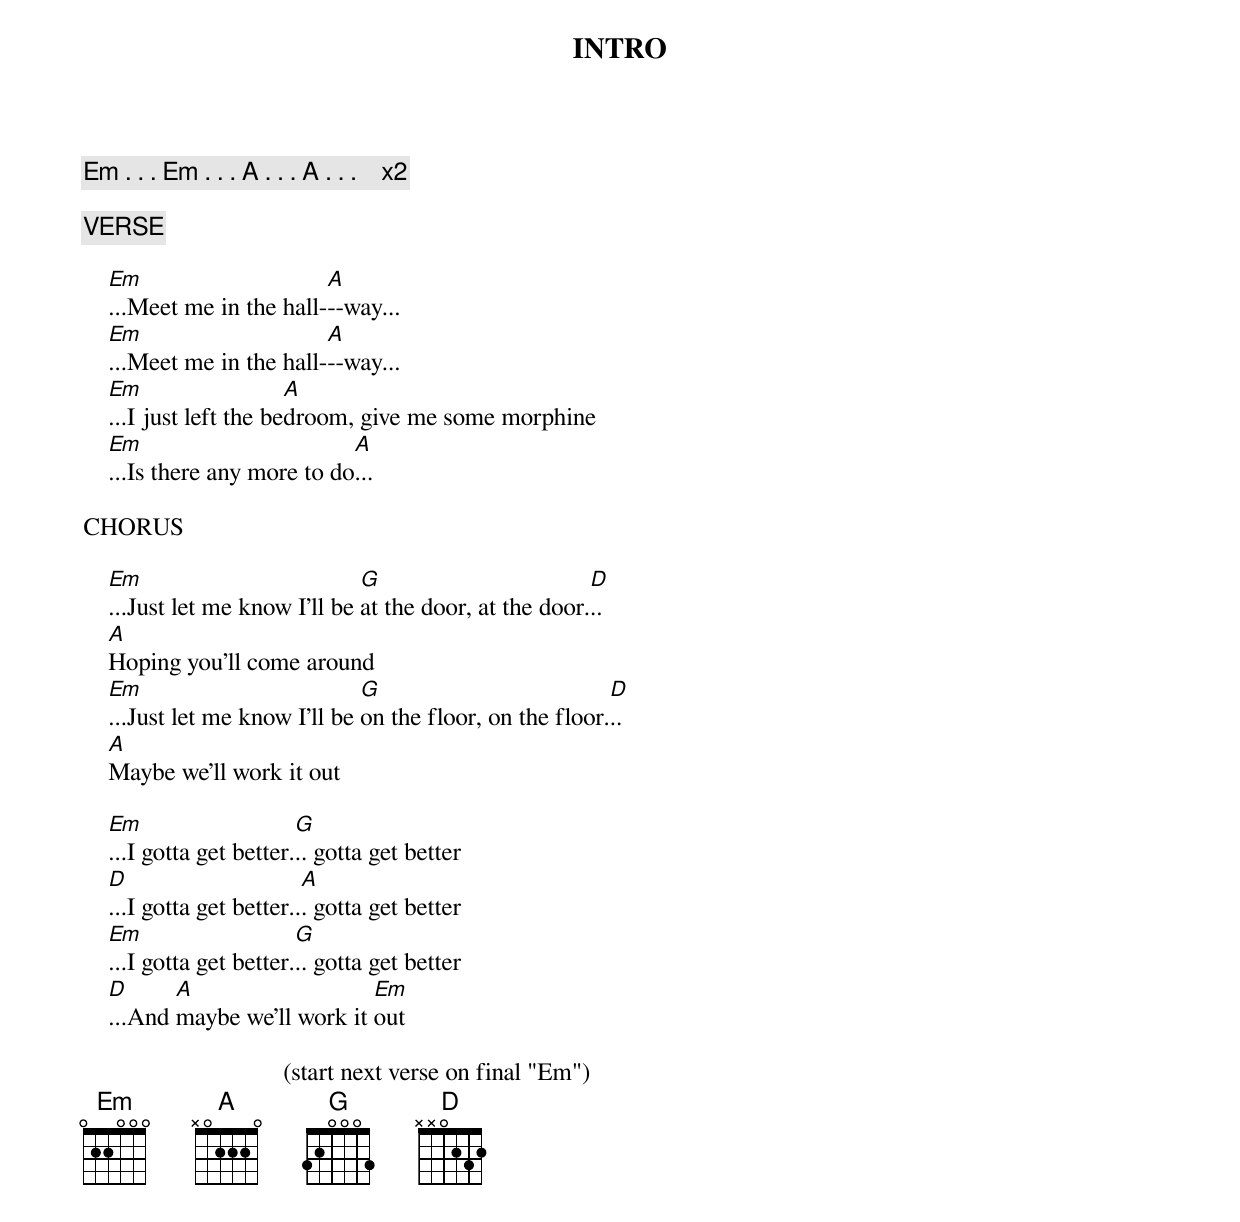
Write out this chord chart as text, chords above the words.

INTRO

  Em . . . Em . . . A . . . A . . .    x2

VERSE

    Em                     A
    ...Meet me in the hall---way...
    Em                     A
    ...Meet me in the hall---way...
    Em                   A
    ...I just left the bedroom, give me some morphine
    Em                        A
    ...Is there any more to do...

CHORUS

    Em                          G                        D
    ...Just let me know I'll be at the door, at the door...
    A
    Hoping you'll come around
    Em                          G                          D
    ...Just let me know I'll be on the floor, on the floor...
    A
    Maybe we'll work it out

    Em                    G
    ...I gotta get better... gotta get better
    D                      A
    ...I gotta get better... gotta get better
    Em                    G
    ...I gotta get better... gotta get better
    D      A                   Em
    ...And maybe we'll work it out

                                (start next verse on final "Em")
